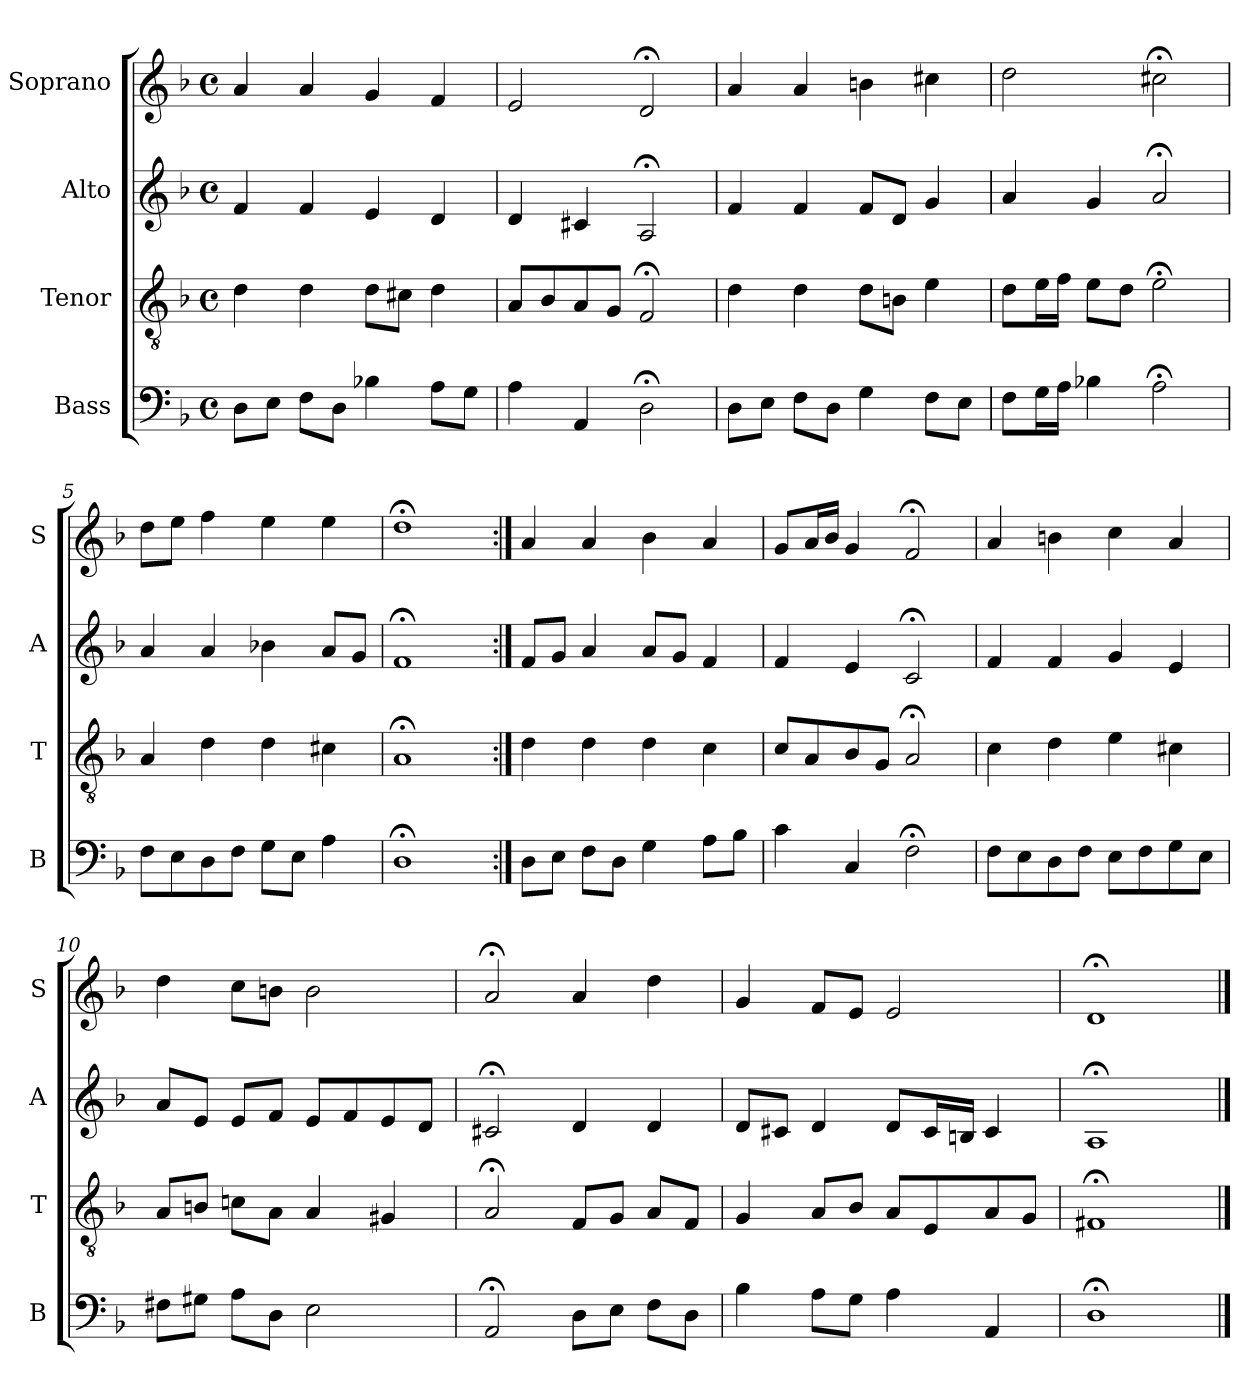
**kern	**kern	**kern	**kern
*part4	*part3	*part2	*part1
*staff4	*staff3	*staff2	*staff1
*I"Bass	*I"Tenor	*I"Alto	*I"Soprano
*I'B	*I'T	*I'A	*I'S
*clefF4	*clefGv2	*clefG2	*clefG2
*k[b-]	*k[b-]	*k[b-]	*k[b-]
*d:	*d:	*d:	*d:
*M4/4	*M4/4	*M4/4	*M4/4
*met(c)	*met(c)	*met(c)	*met(c)
*MM100	*MM100	*MM100	*MM100
=1	=1	=1	=1
8DL	4d	4f	4a
8EJ	.	.	.
8FL	4d	4f	4a
8DJ	.	.	.
4B-X	8dL	4e	4g
.	8c#XJ	.	.
8AL	4d	4d	4f
8GJ	.	.	.
=2	=2	=2	=2
4A	8AL	4d	2e
.	8B-	.	.
4AA	8A	4c#X	.
.	8GJ	.	.
2D;<	2F;<	2A;<	2d;<
=3	=3	=3	=3
8DL	4d	4f	4a
8EJ	.	.	.
8FL	4d	4f	4a
8DJ	.	.	.
4G	8dL	8fL	4bn
.	8BnJ	8dJ	.
8FL	4e	4g	4cc#X
8EJ	.	.	.
=4	=4	=4	=4
8FL	8dL	4a	2dd
16GL	16eL	.	.
16AJJ	16fJJ	.	.
4B-X	8eL	4g	.
.	8dJ	.	.
2A;<	2e;<	2a;<	2cc#X;<
=5	=5	=5	=5
8FL	4A	4a	8ddL
8E	.	.	8eeJ
8D	4d	4a	4ff
8FJ	.	.	.
8GL	4d	4b-X	4ee
8EJ	.	.	.
4A	4c#X	8aL	4ee
.	.	8gJ	.
=6	=6	=6	=6
1D;<	1A;<	1f;<	1dd;<
=7:|!	=7:|!	=7:|!	=7:|!
8DL	4d	8fL	4a
8EJ	.	8gJ	.
8FL	4d	4a	4a
8DJ	.	.	.
4G	4d	8aL	4b-
.	.	8gJ	.
8AL	4c	4f	4a
8B-J	.	.	.
=8	=8	=8	=8
4c	8cL	4f	8gL
.	8A	.	16aL
.	.	.	16b-JJ
4C	8B-	4e	4g
.	8GJ	.	.
2F;<	2A;<	2c;<	2f;<
=9	=9	=9	=9
8FL	4c	4f	4a
8E	.	.	.
8Di	4di	4fi	4bni
8FJ	.	.	.
8EL	4e	4g	4cc
8F	.	.	.
8G	4c#X	4e	4a
8EJ	.	.	.
=10	=10	=10	=10
8F#XL	8AL	8aL	4dd
8G#XJ	8BnJ	8eJ	.
8AL	8cnL	8eL	8ccL
8DJ	8AJ	8fJ	8bnJ
2E	4A	8eL	2b
.	.	8f	.
.	4G#X	8e	.
.	.	8dJ	.
=11	=11	=11	=11
2AA;<	2A;<	2c#X;<	2a;<
8DL	8FL	4d	4a
8EJ	8GJ	.	.
8FL	8AL	4d	4dd
8DJ	8FJ	.	.
=12	=12	=12	=12
4B-	4G	8dL	4g
.	.	8c#XJ	.
8AL	8AL	4d	8fL
8GJ	8B-J	.	8eJ
4A	8AL	8dL	2e
.	8E	16c#L	.
.	.	16BnJJ	.
4AA	8A	4c#	.
.	8GJ	.	.
=13	=13	=13	=13
1D;<	1F#X;<	1A;<	1d;<
==	==	==	==
*-	*-	*-	*-
